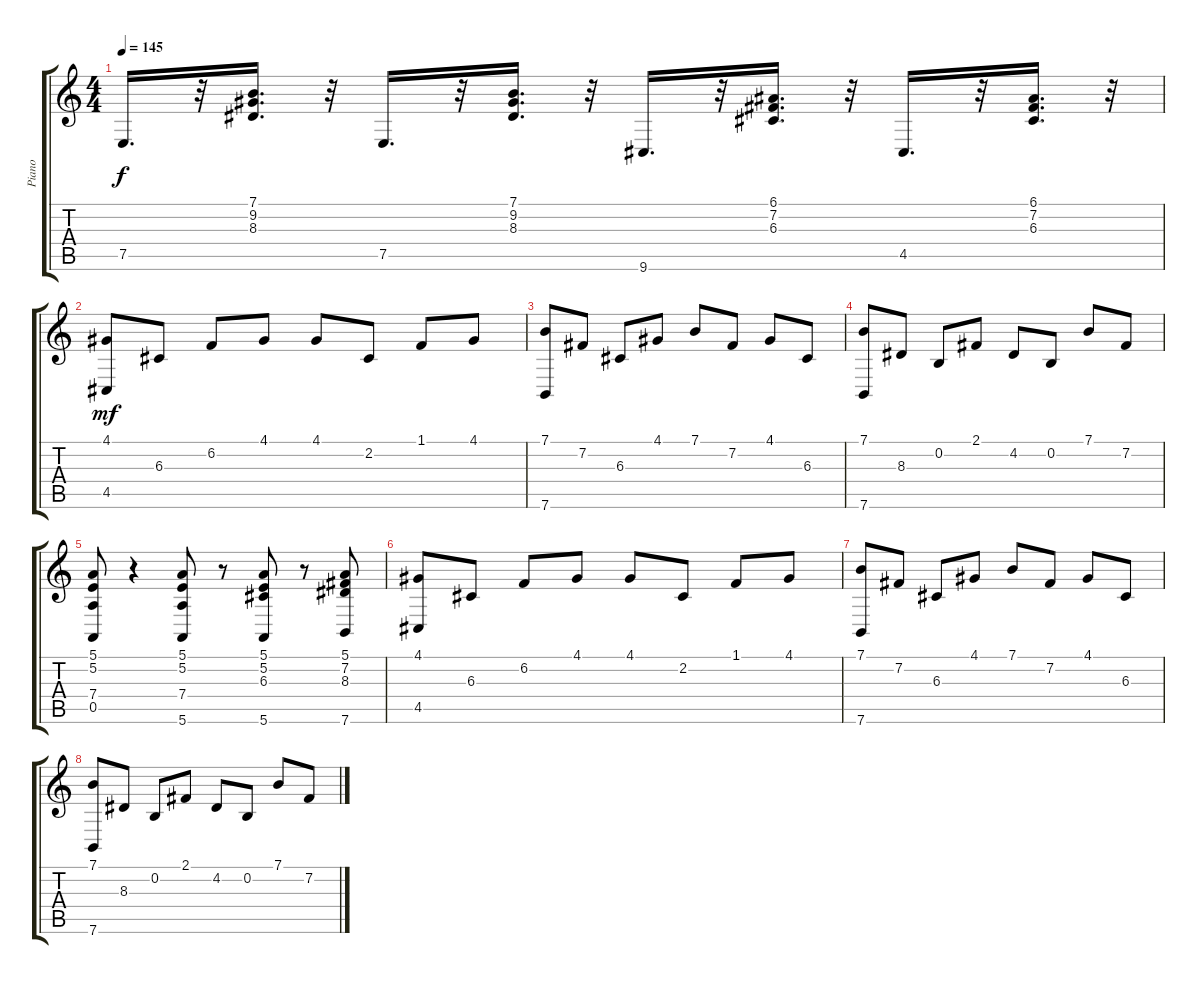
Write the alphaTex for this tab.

\track ("Piano" "Piano") {instrument acousticgrandpiano}
\staff {score tabs}
\tuning (E4 B3 G3 D3 A2 E2) {hide}
\ts (4 4)
\tempo 145
\clef g2
\ks c
7.5.16{d dy f} r.32 (7.1 9.2 8.3).16{d} r.32 7.5.16{d} r.32 (7.1 9.2 8.3).16{d} r.32 9.6.16{d} r.32 (6.1 7.2 6.3).16{d} r.32 4.5.16{d} r.32 (6.1 7.2 6.3).16{d} r.32 |
(4.1 4.5).8{dy mf} 6.3.8 6.2.8 4.1.8 4.1.8 2.2.8 1.1.8 4.1.8 |
(7.1 7.6).8 7.2.8 6.3.8 4.1.8 7.1.8 7.2.8 4.1.8 6.3.8 |
(7.1 7.6).8 8.3.8 0.2.8 2.1.8 4.2.8 0.2.8 7.1.8 7.2.8 |
(5.1 5.2 7.4 0.5).8 r.4 (5.1 5.2 7.4 5.6).8 r.8 (5.1 5.2 6.3 5.6).8 r.8 (5.1 7.2 8.3 7.6).8 |
(4.1 4.5).8 6.3.8 6.2.8 4.1.8 4.1.8 2.2.8 1.1.8 4.1.8 |
(7.1 7.6).8 7.2.8 6.3.8 4.1.8 7.1.8 7.2.8 4.1.8 6.3.8 |
(7.1 7.6).8 8.3.8 0.2.8 2.1.8 4.2.8 0.2.8 7.1.8 7.2.8
